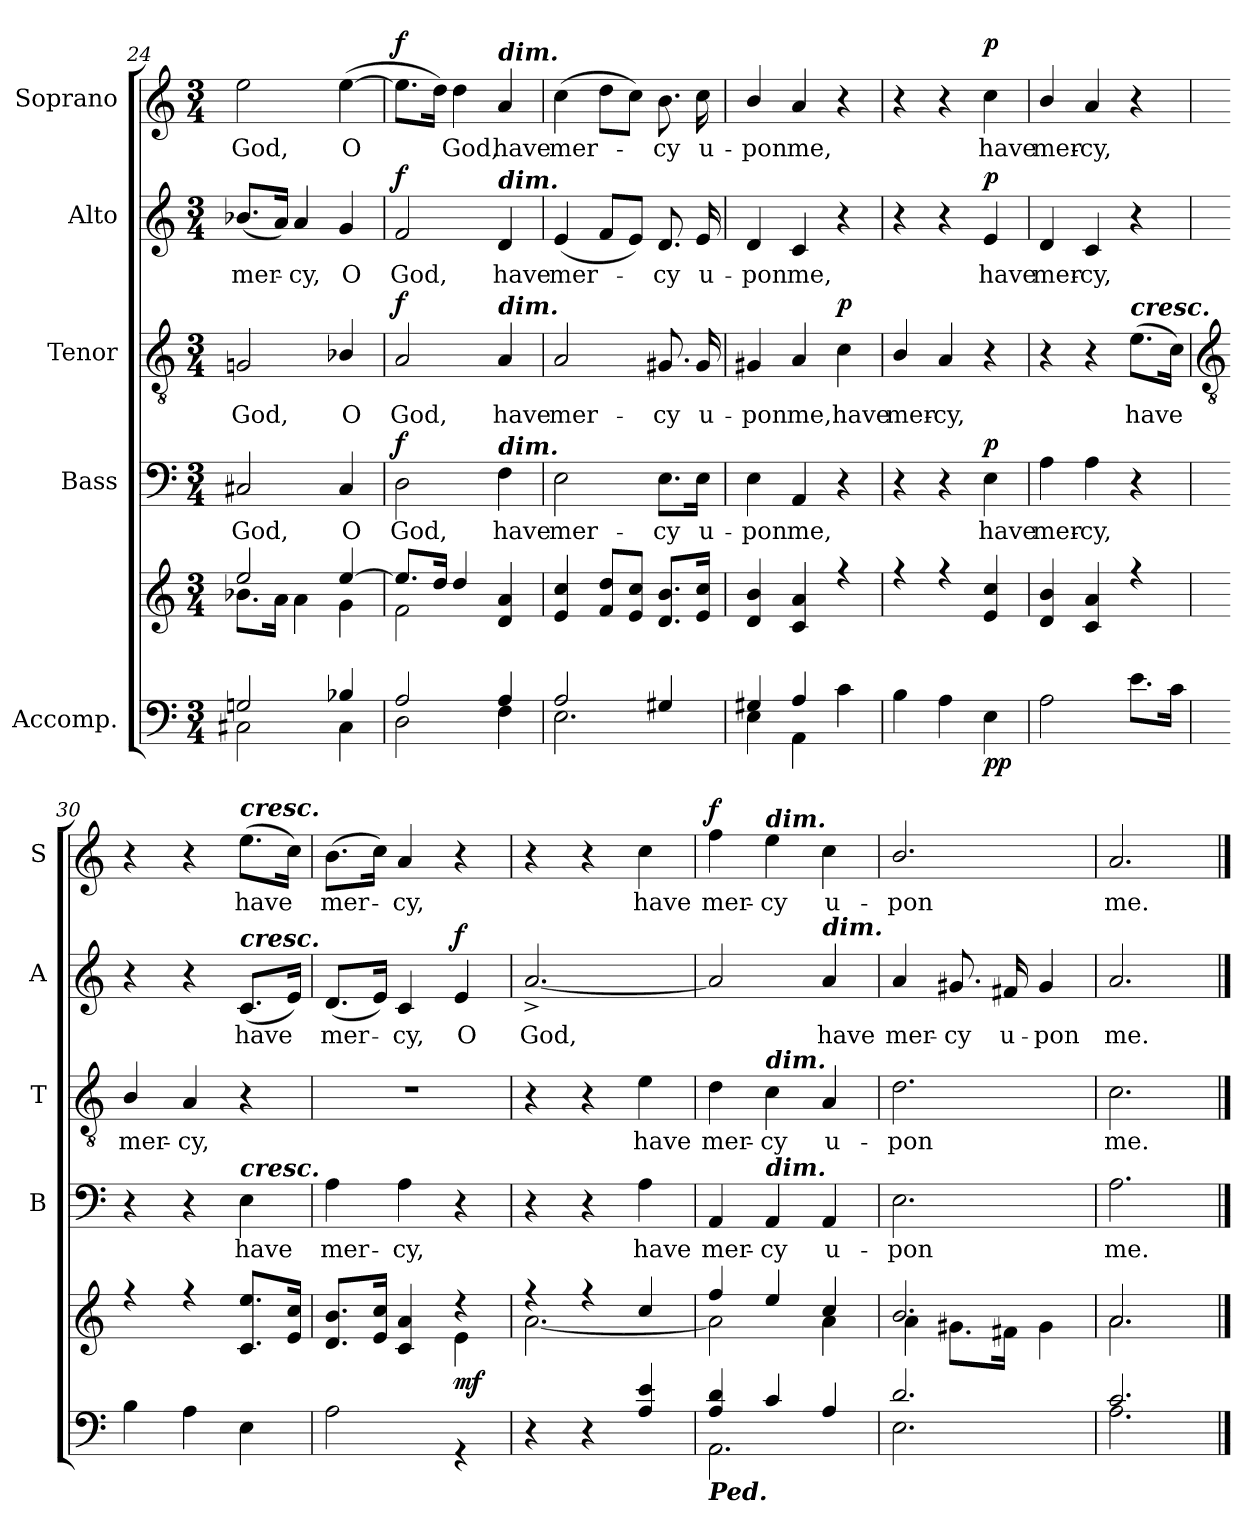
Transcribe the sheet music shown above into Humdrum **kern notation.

**kern	**kern	**dynam	**kern	**text	**dynam	**kern	**text	**dynam	**kern	**text	**dynam	**kern	**text	**dynam
*part5	*part5	*part5	*part4	*part4	*part4	*part3	*part3	*part3	*part2	*part2	*part2	*part1	*part1	*part1
*staff6	*staff5	*staff5/6	*staff4	*staff4	*staff4	*staff3	*staff3	*staff3	*staff2	*staff2	*staff2	*staff1	*staff1	*staff1
*I"Accomp.	*	*	*I"Bass	*	*	*I"Tenor	*	*	*I"Alto	*	*	*I"Soprano	*	*
*	*	*	*I'B	*	*	*I'T	*	*	*I'A	*	*	*I'S	*	*
!!LO:LB:g=z
*clefF4	*clefG2	*	*clefF4	*	*	*clefGv2	*	*	*clefG2	*	*	*clefG2	*	*
*k[]	*k[]	*	*k[]	*	*	*k[]	*	*	*k[]	*	*	*k[]	*	*
*C:	*C:	*	*C:	*	*	*C:	*	*	*C:	*	*	*C:	*	*
*M3/4	*M3/4	*	*M3/4	*	*	*M3/4	*	*	*M3/4	*	*	*M3/4	*	*
=24	=24	=24	=24	=24	=24	=24	=24	=24	=24	=24	=24	=24	=24	=24
*^	*^	*	*	*	*	*	*	*	*	*	*	*	*	*
!	!	!	!	!	!	!LO:LY:b	!	!	!LO:LY:b	!	!	!LO:LY:b	!	!	!LO:LY:b	!
2Gn/	2C#X\	2ee/	8.b-X\L	.	2C#X	God,	.	2Gn	God,	.	(<8.b-XL	mer-	.	2ee	God,	.
.	.	.	16a\J	.	.	.	.	.	.	.	16aJ)	.	.	.	.	.
!	!	!	!	!	!	!	!	!	!	!	!	!LO:LY:b	!	!	!	!
.	.	.	4a\	.	.	.	.	.	.	.	4a	cy,	.	.	.	.
!	!	!	!	!	!	!LO:LY:b	!	!	!LO:LY:b	!	!	!LO:LY:b	!	!	!LO:LY:b	!
4B-X/	4C#\	[4ee/	4g\	.	4C#	O	.	4B-X/	O	.	4g	O	.	(>[4ee	O	.
=25	=25	=25	=25	=25	=25	=25	=25	=25	=25	=25	=25	=25	=25	=25	=25	=25
!	!	!	!	!	!	!LO:LY:b	!LO:DY:b	!	!LO:LY:b	!LO:DY:b	!	!LO:LY:b	!LO:DY:b	!	!	!LO:DY:b
2A/	2D\	8.ee/L]	2f\	.	2D	God,	f	2A	God,	f	2f	God,	f	8.eeL]	.	f
.	.	16dd/J	.	.	.	.	.	.	.	.	.	.	.	16ddJ)	.	.
!	!	!	!	!	!	!	!	!	!	!	!	!	!	!	!LO:LY:b	!
.	.	4dd/	.	.	.	.	.	.	.	.	.	.	.	4dd	God,	.
!	!	!	!	!	!	!	!	!	!	!	!	!	!	!LO:TX:a:Bi:t=dim.	!	!
!	!	!	!	!	!	!	!	!	!	!	!LO:TX:a:Bi:t=dim.	!	!	!	!	!
!	!	!	!	!	!	!	!	!LO:TX:a:Bi:t=dim.	!	!	!	!	!	!	!	!
!	!	!	!	!	!LO:TX:a:Bi:t=dim.	!	!	!	!	!	!	!	!	!	!	!
!	!	!	!	!	!	!LO:LY:b	!	!	!LO:LY:b	!	!	!LO:LY:b	!	!	!LO:LY:b	!
4A/	4F\	4d/ 4a/	4ryy	.	4F	have	.	4A	have	.	4d	have	.	4a	have	.
=26	=26	=26	=26	=26	=26	=26	=26	=26	=26	=26	=26	=26	=26	=26	=26	=26
!	!	!	!	!	!	!LO:LY:b	!	!	!LO:LY:b	!	!	!LO:LY:b	!	!	!LO:LY:b	!
2A/	2.E\	4e/ 4cc/	2.ryy	.	2E	mer-	.	2A	mer-	.	(<4e	mer-	.	(>4cc	mer-	.
.	.	8f/ 8dd/L	.	.	.	.	.	.	.	.	8fL	.	.	8ddL	.	.
.	.	8e/ 8cc/J	.	.	.	.	.	.	.	.	8eJ)	.	.	8ccJ)	.	.
!	!	!	!	!	!	!LO:LY:b	!	!	!LO:LY:b	!	!	!LO:LY:b	!	!	!LO:LY:b	!
4G#X/	.	8.d/ 8.b/L	.	.	8.E\L	-cy	.	8.G#X	-cy	.	8.d	cy	.	8.b	cy	.
!	!	!	!	!	!	!LO:LY:b	!	!	!LO:LY:b	!	!	!LO:LY:b	!	!	!LO:LY:b	!
.	.	16e/ 16cc/J	.	.	16E\Jk	u-	.	16G#	u-	.	16e	u-	.	16cc	u-	.
=27	=27	=27	=27	=27	=27	=27	=27	=27	=27	=27	=27	=27	=27	=27	=27	=27
!	!	!	!	!	!	!LO:LY:b	!	!	!LO:LY:b	!	!	!LO:LY:b	!	!	!LO:LY:b	!
4G#X/	4E\	4d/ 4b/	2.ryy	.	4E	-pon	.	4G#X	-pon	.	4d	-pon	.	4b/	-pon	.
!	!	!	!	!	!	!LO:LY:b	!	!	!LO:LY:b	!	!	!LO:LY:b	!	!	!LO:LY:b	!
4A/	4AA\	4c/ 4a/	.	.	4AA	me,	.	4A	me,	.	4c	me,	.	4a	me,	.
!	!	!	!	!	!	!	!	!	!LO:LY:b	!LO:DY:b	!	!	!	!	!	!
4ryy	4c\	4r	.	.	4r	.	.	4c	have	p	4r	.	.	4r	.	.
=28	=28	=28	=28	=28	=28	=28	=28	=28	=28	=28	=28	=28	=28	=28	=28	=28
!	!	!	!	!	!	!	!	!	!LO:LY:b	!	!	!	!	!	!	!
2.ryy	4B\	4r	2.ryy	.	4r	.	.	4B/	mer-	.	4r	.	.	4r	.	.
!	!	!	!	!	!	!	!	!	!LO:LY:b	!	!	!	!	!	!	!
.	4A\	4r	.	.	4r	.	.	4A	-cy,	.	4r	.	.	4r	.	.
!	!	!	!	!LO:DY:b=2	!	!LO:LY:b	!	!	!	!	!	!LO:LY:b	!	!	!LO:LY:b	!
!	!	!	!	!LO:DY:n=1:b	!	!	!LO:DY:b	!	!	!	!	!	!LO:DY:b	!	!	!LO:DY:b
.	4E\	4e/ 4cc/	.	p p	4E	have	p	4r	.	.	4e	have	p	4cc	have	p
=29	=29	=29	=29	=29	=29	=29	=29	=29	=29	=29	=29	=29	=29	=29	=29	=29
!	!	!	!	!	!	!LO:LY:b	!	!	!	!	!	!LO:LY:b	!	!	!LO:LY:b	!
2.ryy	2A\	4d/ 4b/	2.ryy	.	4A	mer-	.	4r	.	.	4d	mer-	.	4b/	mer-	.
!	!	!	!	!	!	!LO:LY:b	!	!	!	!	!	!LO:LY:b	!	!	!LO:LY:b	!
.	.	4c/ 4a/	.	.	4A	-cy,	.	4r	.	.	4c	-cy,	.	4a	-cy,	.
!	!	!	!	!	!	!	!	!LO:TX:a:Bi:t=cresc.	!	!	!	!	!	!	!	!
!	!	!	!	!	!	!	!	!	!LO:LY:b	!	!	!	!	!	!	!
.	8.e\L	4r	.	.	4r	.	.	(>8.eL	have	.	4r	.	.	4r	.	.
.	16c\J	.	.	.	.	.	.	16cJ)	.	.	.	.	.	.	.	.
!!LO:LB:g=z
=30	=30	=30	=30	=30	=30	=30	=30	=30	=30	=30	=30	=30	=30	=30	=30	=30
*	*	*	*	*	*	*	*	*clefGv2	*	*	*	*	*	*	*	*
!LO:N:vis=1	!	!	!LO:N:vis=1	!	!	!	!	!	!LO:LY:b	!	!	!	!	!	!	!
2.ryy	4B\	4r	2.ryy	.	4r	.	.	4B/	mer-	.	4r	.	.	4r	.	.
!	!	!	!	!	!	!	!	!	!LO:LY:b	!	!	!	!	!	!	!
.	4A\	4r	.	.	4r	.	.	4A	-cy,	.	4r	.	.	4r	.	.
!	!	!	!	!	!	!	!	!	!	!	!	!	!	!LO:TX:a:Bi:t=cresc.	!	!
!	!	!	!	!	!	!	!	!	!	!	!LO:TX:a:Bi:t=cresc.	!	!	!	!	!
!	!	!	!	!	!LO:TX:a:Bi:t=cresc.	!	!	!	!	!	!	!	!	!	!	!
!	!	!	!	!	!	!LO:LY:b	!	!	!	!	!	!LO:LY:b	!	!	!LO:LY:b	!
.	4E\	8.c/ 8.ee/L	.	.	4E	have	.	4r	.	.	(<8.cL	have	.	(>8.eeL	have	.
.	.	16e/ 16cc/J	.	.	.	.	.	.	.	.	16eJ)	.	.	16ccJ)	.	.
=31	=31	=31	=31	=31	=31	=31	=31	=31	=31	=31	=31	=31	=31	=31	=31	=31
!LO:N:vis=1	!	!	!	!	!	!LO:LY:b	!	!LO:N:vis=1	!	!	!	!LO:LY:b	!	!	!LO:LY:b	!
2.ryy	2A\	8.d/ 8.b/L	2ryy	.	4A	mer-	.	2.r	.	.	(<8.dL	mer-	.	(>8.bL	mer-	.
.	.	16e/ 16cc/J	.	.	.	.	.	.	.	.	16eJ)	.	.	16ccJ)	.	.
!	!	!	!	!	!	!LO:LY:b	!	!	!	!	!	!LO:LY:b	!	!	!LO:LY:b	!
.	.	4c/ 4a/	.	.	4A	-cy,	.	.	.	.	4c	cy,	.	4a	cy,	.
!	!	!	!	!LO:DY:b	!	!	!	!	!	!	!	!LO:LY:b	!LO:DY:b	!	!	!
.	4r	4r	4e\	mf	4r	.	.	.	.	.	4e	O	f	4r	.	.
=32	=32	=32	=32	=32	=32	=32	=32	=32	=32	=32	=32	=32	=32	=32	=32	=32
!	!	!	!	!	!	!	!	!	!	!	!	!LO:LY:b	!	!	!	!
2ryy	4r	4r	[2.a\	.	4r	.	.	4r	.	.	[2.a^	God,	.	4r	.	.
.	4r	4r	.	.	4r	.	.	4r	.	.	.	.	.	4r	.	.
!	!	!	!	!	!	!LO:LY:b	!	!	!LO:LY:b	!	!	!	!	!	!LO:LY:b	!
4A/ 4e/	4ryy	4cc/	.	.	4A	have	.	4e	have	.	.	.	.	4cc	have	.
=33	=33	=33	=33	=33	=33	=33	=33	=33	=33	=33	=33	=33	=33	=33	=33	=33
!LO:TX:b:Bi:t=Ped.	!	!	!	!	!	!	!	!	!	!	!	!	!	!	!	!
!	!	!	!	!	!	!LO:LY:b	!	!	!LO:LY:b	!	!	!	!	!	!LO:LY:b	!LO:DY:b
4A/ 4d/	2.AA\	4ff/	2a\]	.	4AA	mer-	.	4d	mer-	.	2a]	.	.	4ff	mer-	f
!	!	!	!	!	!	!	!	!	!	!	!	!	!	!LO:TX:a:Bi:t=dim.	!	!
!	!	!	!	!	!	!	!	!LO:TX:a:Bi:t=dim.	!	!	!	!	!	!	!	!
!	!	!	!	!	!LO:TX:a:Bi:t=dim.	!	!	!	!	!	!	!	!	!	!	!
!	!	!	!	!	!	!LO:LY:b	!	!	!LO:LY:b	!	!	!	!	!	!LO:LY:b	!
4c/	.	4ee/	.	.	4AA	-cy	.	4c	-cy	.	.	.	.	4ee	-cy	.
!	!	!	!	!	!	!	!	!	!	!	!LO:TX:a:Bi:t=dim.	!	!	!	!	!
!	!	!	!	!	!	!LO:LY:b	!	!	!LO:LY:b	!	!	!LO:LY:b	!	!	!LO:LY:b	!
4A/	.	4cc/	4a\	.	4AA	u-	.	4A	u-	.	4a	have	.	4cc	u-	.
=34	=34	=34	=34	=34	=34	=34	=34	=34	=34	=34	=34	=34	=34	=34	=34	=34
!	!	!	!	!	!	!LO:LY:b	!	!	!LO:LY:b	!	!	!LO:LY:b	!	!	!LO:LY:b	!
2.d/	2.E\	2.b/	4a\	.	2.E	-pon	.	2.d	-pon	.	4a	mer-	.	2.b/	-pon	.
!	!	!	!	!	!	!	!	!	!	!	!	!LO:LY:b	!	!	!	!
.	.	.	8.g#X\L	.	.	.	.	.	.	.	8.g#X	-cy	.	.	.	.
!	!	!	!	!	!	!	!	!	!	!	!	!LO:LY:b	!	!	!	!
.	.	.	16f#X\J	.	.	.	.	.	.	.	16f#X	u-	.	.	.	.
!	!	!	!	!	!	!	!	!	!	!	!	!LO:LY:b	!	!	!	!
.	.	.	4g#\	.	.	.	.	.	.	.	4g#	-pon	.	.	.	.
=35	=35	=35	=35	=35	=35	=35	=35	=35	=35	=35	=35	=35	=35	=35	=35	=35
!	!	!	!	!	!	!LO:LY:b	!	!	!LO:LY:b	!	!	!LO:LY:b	!	!	!LO:LY:b	!
2.c/	2.A\	2.a/	2.a\	.	2.A	me.	.	2.c	me.	.	2.a	me.	.	2.a	me.	.
*v	*v	*	*	*	*	*	*	*	*	*	*	*	*	*	*	*
*	*v	*v	*	*	*	*	*	*	*	*	*	*	*	*	*
==	==	==	==	==	==	==	==	==	==	==	==	==	==	==
*-	*-	*-	*-	*-	*-	*-	*-	*-	*-	*-	*-	*-	*-	*-
